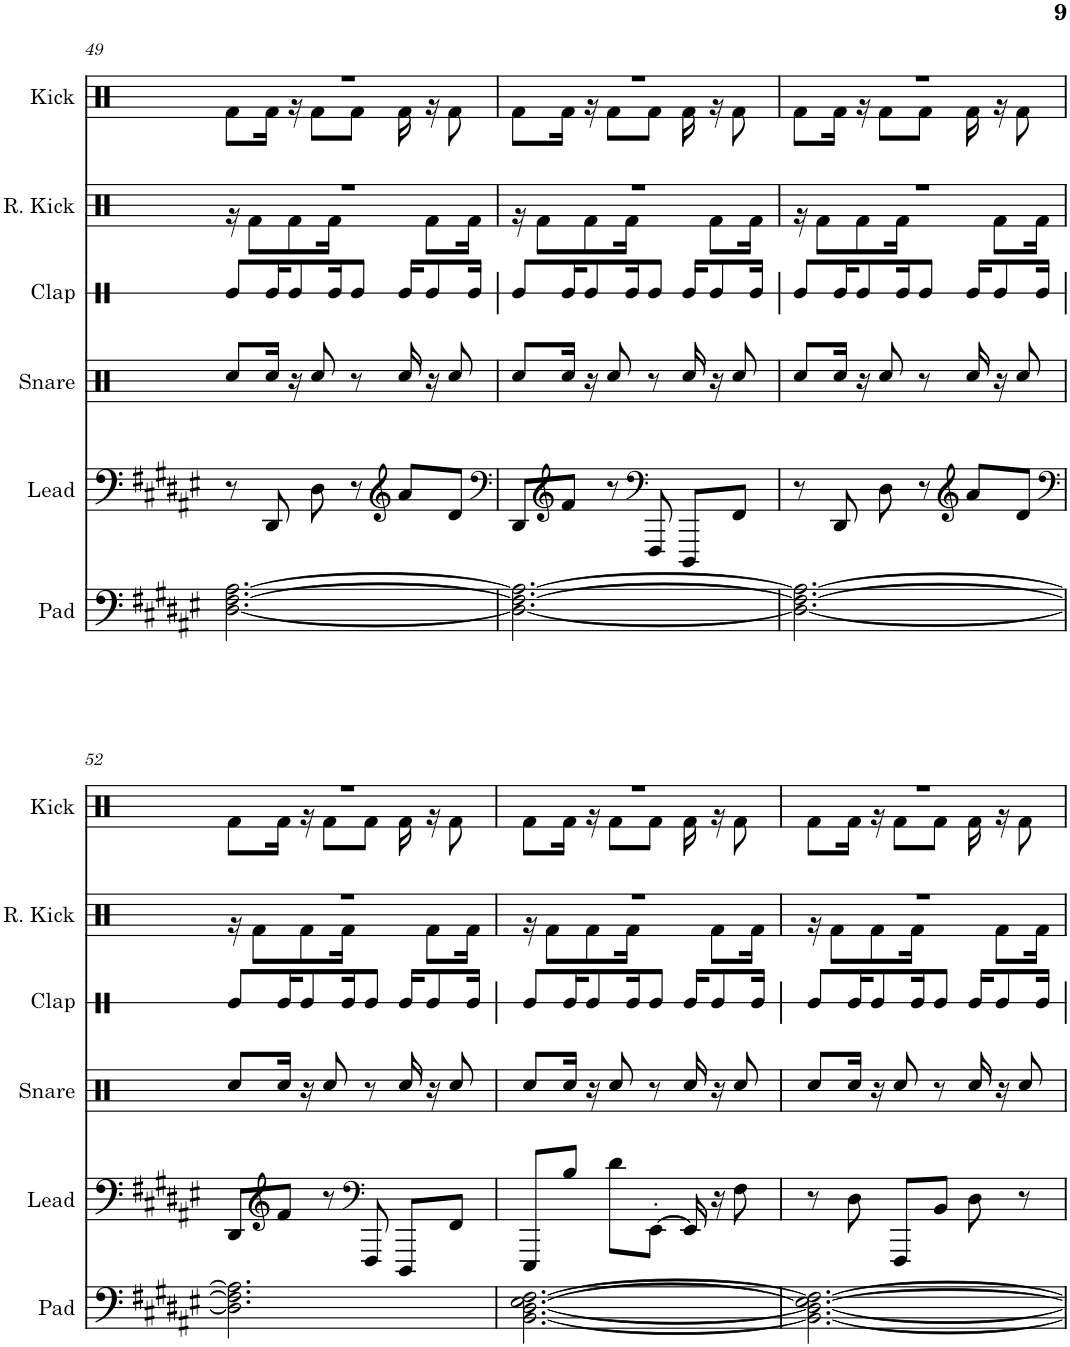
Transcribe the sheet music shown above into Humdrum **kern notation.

**kern	**kern	**kern	**kern	**kern	**kern
*part6	*part5	*part4	*part3	*part2	*part1
*staff6	*staff5	*staff4	*staff3	*staff2	*staff1
*I"Pad	*I"Lead	*I"Snare	*I"Clap	*I"Reverb Kick	*I"Kick
*I'Pad	*I'Lead	*I'Snare	*I'Clap	*I'R. Kick	*I'Kick
!!LO:PB:g=z
*clefF4	*clefF4	*clefX	*clefX	*clefX	*clefX
*k[f#c#g#d#a#e#]	*k[f#c#g#d#a#e#]	*k[f#c#g#d#a#e#]	*k[f#c#g#d#a#e#]	*k[f#c#g#d#a#e#]	*k[f#c#g#d#a#e#]
*M3/4	*M3/4	*M3/4	*M3/4	*M3/4	*M3/4
=49	=49	=49	=49	=49	=49
*	*	*	*	*^	*^
[2.D#\ [2.F#\ [2.A#\	8r	8Rcc/L	8Re/L	2.r	16r	2.r	8Rf\L
.	.	.	.	.	8Rf\L	.	.
.	8DD#/	16Rcc/Jk	16Re/K	.	.	.	16Rf\Jk
.	.	16r	8Re/	.	8Rf\	.	16r
.	8D#\	8Rcc/	.	.	.	.	8Rf\L
.	.	.	16Re/K	.	16Rf\Jk	.	.
.	8r	8r	8Re/J	.	8.ryy	.	8Rf\J
*	*clefG2	*	*	*	*	*	*
.	8a#/L	16Rcc/	16Re/KL	.	.	.	16Rf\
.	.	16r	8Re/	.	8Rf\L	.	16r
.	8d#/J	8Rcc/	.	.	.	.	8Rf\
.	.	.	16Re/Jk	.	16Rf\Jk	.	.
=50	=50	=50	=50	=50	=50	=50	=50
*	*clefF4	*	*	*	*	*	*
2.D#\_ 2.F#\_ 2.A#\_	8DD#/L	8Rcc/L	8Re/L	2.r	16r	2.r	8Rf\L
.	.	.	.	.	8Rf\L	.	.
*	*clefG2	*	*	*	*	*	*
.	8f#/J	16Rcc/Jk	16Re/K	.	.	.	16Rf\Jk
.	.	16r	8Re/	.	8Rf\	.	16r
.	8r	8Rcc/	.	.	.	.	8Rf\L
.	.	.	16Re/K	.	16Rf\Jk	.	.
*	*clefF4	*	*	*	*	*	*
.	8FFF#/	8r	8Re/J	.	8.ryy	.	8Rf\J
.	8DDD#/L	16Rcc/	16Re/KL	.	.	.	16Rf\
.	.	16r	8Re/	.	8Rf\L	.	16r
.	8FF#/J	8Rcc/	.	.	.	.	8Rf\
.	.	.	16Re/Jk	.	16Rf\Jk	.	.
=51	=51	=51	=51	=51	=51	=51	=51
2.D#\_ 2.F#\_ 2.A#\_	8r	8Rcc/L	8Re/L	2.r	16r	2.r	8Rf\L
.	.	.	.	.	8Rf\L	.	.
.	8DD#/	16Rcc/Jk	16Re/K	.	.	.	16Rf\Jk
.	.	16r	8Re/	.	8Rf\	.	16r
.	8D#\	8Rcc/	.	.	.	.	8Rf\L
.	.	.	16Re/K	.	16Rf\Jk	.	.
.	8r	8r	8Re/J	.	8.ryy	.	8Rf\J
*	*clefG2	*	*	*	*	*	*
.	8a#/L	16Rcc/	16Re/KL	.	.	.	16Rf\
.	.	16r	8Re/	.	8Rf\L	.	16r
.	8d#/J	8Rcc/	.	.	.	.	8Rf\
.	.	.	16Re/Jk	.	16Rf\Jk	.	.
!!LO:LB:g=z	!!
=52	=52	=52	=52	=52	=52	=52	=52
*	*clefF4	*	*	*	*	*	*
2.D#\] 2.F#\] 2.A#\]	8DD#/L	8Rcc/L	8Re/L	2.r	16r	2.r	8Rf\L
.	.	.	.	.	8Rf\L	.	.
*	*clefG2	*	*	*	*	*	*
.	8f#/J	16Rcc/Jk	16Re/K	.	.	.	16Rf\Jk
.	.	16r	8Re/	.	8Rf\	.	16r
.	8r	8Rcc/	.	.	.	.	8Rf\L
.	.	.	16Re/K	.	16Rf\Jk	.	.
*	*clefF4	*	*	*	*	*	*
.	8FFF#/	8r	8Re/J	.	8.ryy	.	8Rf\J
.	8DDD#/L	16Rcc/	16Re/KL	.	.	.	16Rf\
.	.	16r	8Re/	.	8Rf\L	.	16r
.	8FF#/J	8Rcc/	.	.	.	.	8Rf\
.	.	.	16Re/Jk	.	16Rf\Jk	.	.
=53	=53	=53	=53	=53	=53	=53	=53
[2.BB\ [2.D#\ [2.E#\ [2.F#\	8EEE#/L	8Rcc/L	8Re/L	2.r	16r	2.r	8Rf\L
.	.	.	.	.	8Rf\L	.	.
.	8B/J	16Rcc/Jk	16Re/K	.	.	.	16Rf\Jk
.	.	16r	8Re/	.	8Rf\	.	16r
.	8d#\L	8Rcc/	.	.	.	.	8Rf\L
.	.	.	16Re/K	.	16Rf\Jk	.	.
.	[8EE#'\J	8r	8Re/J	.	8.ryy	.	8Rf\J
.	16EE#/]	16Rcc/	16Re/KL	.	.	.	16Rf\
.	16r	16r	8Re/	.	8Rf\L	.	16r
.	8F#\	8Rcc/	.	.	.	.	8Rf\
.	.	.	16Re/Jk	.	16Rf\Jk	.	.
=54	=54	=54	=54	=54	=54	=54	=54
2.BB\_ 2.D#\_ 2.E#\_ 2.F#\_	8r	8Rcc/L	8Re/L	2.r	16r	2.r	8Rf\L
.	.	.	.	.	8Rf\L	.	.
.	8D#\	16Rcc/Jk	16Re/K	.	.	.	16Rf\Jk
.	.	16r	8Re/	.	8Rf\	.	16r
.	8FFF#/L	8Rcc/	.	.	.	.	8Rf\L
.	.	.	16Re/K	.	16Rf\Jk	.	.
.	8BB/J	8r	8Re/J	.	8.ryy	.	8Rf\J
.	8D#\	16Rcc/	16Re/KL	.	.	.	16Rf\
.	.	16r	8Re/	.	8Rf\L	.	16r
.	8r	8Rcc/	.	.	.	.	8Rf\
.	.	.	16Re/Jk	.	16Rf\Jk	.	.
*	*	*	*	*v	*v	*	*
*	*	*	*	*	*v	*v
=	=	=	=	=	=
*-	*-	*-	*-	*-	*-
